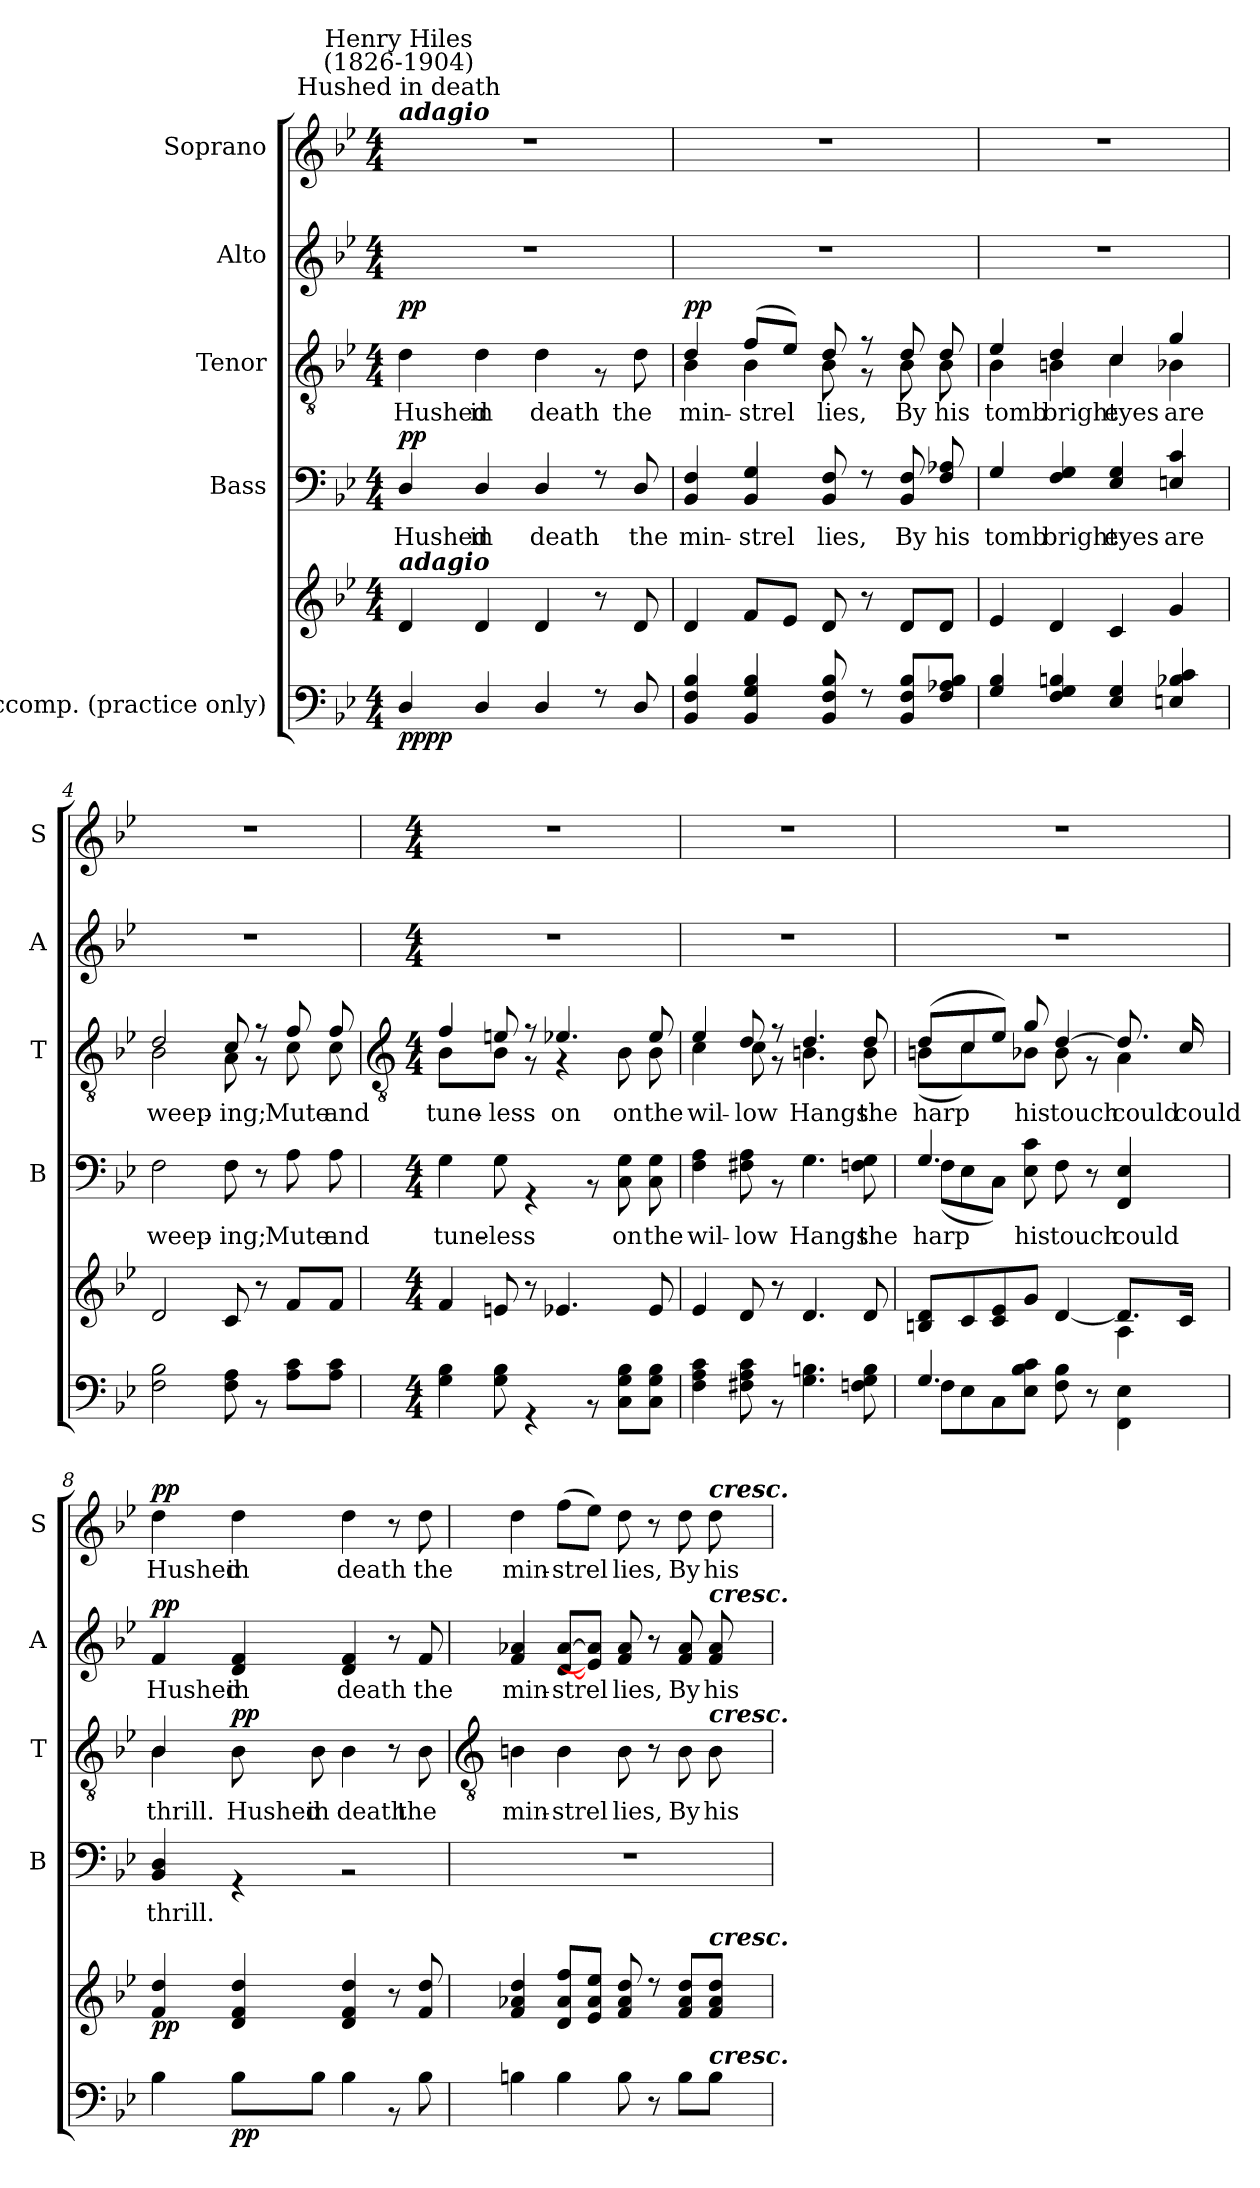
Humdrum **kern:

**kern	**kern	**dynam	**kern	**text	**dynam	**kern	**text	**dynam	**kern	**text	**dynam	**kern	**text	**dynam
*part5	*part5	*part5	*part4	*part4	*part4	*part3	*part3	*part3	*part2	*part2	*part2	*part1	*part1	*part1
*staff6	*staff5	*staff5/6	*staff4	*staff4	*staff4	*staff3	*staff3	*staff3	*staff2	*staff2	*staff2	*staff1	*staff1	*staff1
*I"Accomp. (practice only)	*	*	*I"Bass	*	*	*I"Tenor	*	*	*I"Alto	*	*	*I"Soprano	*	*
*	*	*	*I'B	*	*	*I'T	*	*	*I'A	*	*	*I'S	*	*
*clefF4	*clefG2	*	*clefF4	*	*	*clefGv2	*	*	*clefG2	*	*	*clefG2	*	*
*k[b-e-]	*k[b-e-]	*	*k[b-e-]	*	*	*k[b-e-]	*	*	*k[b-e-]	*	*	*k[b-e-]	*	*
*B-:	*B-:	*	*B-:	*	*	*B-:	*	*	*B-:	*	*	*B-:	*	*
*M4/4	*M4/4	*	*M4/4	*	*	*M4/4	*	*	*M4/4	*	*	*M4/4	*	*
*MM54	*MM54	*	*MM54	*	*	*MM54	*	*	*MM54	*	*	*MM54	*	*
=1	=1	=1	=1	=1	=1	=1	=1	=1	=1	=1	=1	=1	=1	=1
*^	*	*	*	*	*	*	*	*	*	*	*	*	*	*
!	!	!	!	!	!	!	!	!	!	!	!	!	!LO:TX:a:Bi:t=adagio	!	!
!	!	!	!	!	!	!	!	!	!	!	!	!	!LO:TX:a:cj:t=Hushed in death	!	!
!	!	!	!	!	!	!	!	!	!	!	!	!	!LO:TX:a:cj:t=Henry Hiles\n(1826-1904)	!	!
!	!	!LO:TX:a:Bi:t=adagio	!	!	!	!	!	!	!	!	!	!	!	!	!
!	!	!	!LO:DY:b=2	!	!LO:LY:b	!	!	!LO:LY:b	!	!	!	!	!	!	!
*	*	*	*	*^	*	*	*^	*	*	*	*	*	*	*	*
!	!	!	!LO:DY:n=1:b	!	!	!	!LO:DY:b	!	!	!	!LO:DY:b	!	!	!	!	!	!
4D	1ryy	4d	pp pp	4D	1ryy	Hushed	pp	1ryy	4d\	Hushed	pp	1r	.	.	1r	.	.
!	!	!	!	!	!	!LO:LY:b	!	!	!	!LO:LY:b	!	!	!	!	!	!	!
4D	.	4d	.	4D	.	in	.	.	4d\	in	.	.	.	.	.	.	.
!	!	!	!	!	!	!LO:LY:b	!	!	!	!LO:LY:b	!	!	!	!	!	!	!
4D	.	4d	.	4D	.	death	.	.	4d\	death	.	.	.	.	.	.	.
8r	.	8r	.	8r	.	.	.	.	8r	.	.	.	.	.	.	.	.
!	!	!	!	!	!	!LO:LY:b	!	!	!	!LO:LY:b	!	!	!	!	!	!	!
8D	.	8d	.	8D	.	the	.	.	8d\	the	.	.	.	.	.	.	.
=2	=2	=2	=2	=2	=2	=2	=2	=2	=2	=2	=2	=2	=2	=2	=2	=2	=2
!	!	!	!	!	!	!LO:LY:b	!	!	!	!LO:LY:b	!LO:DY:b	!	!	!	!	!	!
4BB- 4F 4B-	1ryy	4d	.	4BB- 4F	1ryy	min-	.	4d/	4B-\	min-	pp	1r	.	.	1r	.	.
!	!	!	!	!	!	!LO:LY:b	!	!	!	!LO:LY:b	!	!	!	!	!	!	!
4BB- 4G 4B-	.	8fL	.	4BB- 4G	.	-strel	.	(>8f/L	4B-\	-strel	.	.	.	.	.	.	.
.	.	8e-J	.	.	.	.	.	8e-/J)	.	.	.	.	.	.	.	.	.
!	!	!	!	!	!	!LO:LY:b	!	!	!	!LO:LY:b	!	!	!	!	!	!	!
8BB- 8F 8B-	.	8d	.	8BB- 8F	.	lies,	.	8d/	8B-\	lies,	.	.	.	.	.	.	.
8r	.	8r	.	8r	.	.	.	8r	8r	.	.	.	.	.	.	.	.
!	!	!	!	!	!	!LO:LY:b	!	!	!	!LO:LY:b	!	!	!	!	!	!	!
8BB- 8F 8B-L	.	8dL	.	8BB- 8F	.	By	.	8d/	8B-\	By	.	.	.	.	.	.	.
!	!	!	!	!	!	!LO:LY:b	!	!	!	!LO:LY:b	!	!	!	!	!	!	!
8F 8A-X 8B-J	.	8dJ	.	8F 8A-X	.	his	.	8d/	8B-\	his	.	.	.	.	.	.	.
=3	=3	=3	=3	=3	=3	=3	=3	=3	=3	=3	=3	=3	=3	=3	=3	=3	=3
!	!	!	!	!	!	!LO:LY:b	!	!	!	!LO:LY:b	!	!	!	!	!	!	!
4G 4B-	1ryy	4e-	.	4G	1ryy	tomb	.	4e-/	4B-\	tomb	.	1r	.	.	1r	.	.
!	!	!	!	!	!	!LO:LY:b	!	!	!	!LO:LY:b	!	!	!	!	!	!	!
4F 4G 4Bn	.	4d	.	4F 4G	.	bright	.	4d/	4Bn\	bright	.	.	.	.	.	.	.
!	!	!	!	!	!	!LO:LY:b	!	!	!	!LO:LY:b	!	!	!	!	!	!	!
4E- 4G	.	4c	.	4E- 4G	.	eyes	.	4c/	4c\	eyes	.	.	.	.	.	.	.
!	!	!	!	!	!	!LO:LY:b	!	!	!	!LO:LY:b	!	!	!	!	!	!	!
4En 4B-X 4c	.	4g	.	4En 4c	.	are	.	4g/	4B-X\	are	.	.	.	.	.	.	.
=4	=4	=4	=4	=4	=4	=4	=4	=4	=4	=4	=4	=4	=4	=4	=4	=4	=4
!	!	!	!	!	!	!LO:LY:b	!	!	!	!LO:LY:b	!	!	!	!	!	!	!
1ryy	2F\ 2B-\	2d	.	2F	2ryy	weep-	.	2d/	2B-\	weep-	.	1r	.	.	1r	.	.
!	!	!	!	!	!	!LO:LY:b	!	!	!	!LO:LY:b	!	!	!	!	!	!	!
.	8F\ 8A\	8c	.	8F	8ryy	-ing;	.	8c/	8A\	-ing;	.	.	.	.	.	.	.
.	8r	8r	.	8r	4.ryy	.	.	8r	8r	.	.	.	.	.	.	.	.
!	!	!	!	!	!	!LO:LY:b	!	!	!	!LO:LY:b	!	!	!	!	!	!	!
.	8A\ 8c\L	8fL	.	8A	.	Mute	.	8f/	8c\	Mute	.	.	.	.	.	.	.
!	!	!	!	!	!	!LO:LY:b	!	!	!	!LO:LY:b	!	!	!	!	!	!	!
.	8A\ 8c\J	8fJ	.	8A	.	and	.	8f/	8c\	and	.	.	.	.	.	.	.
!!LO:LB:g=z
=5	=5	=5	=5	=5	=5	=5	=5	=5	=5	=5	=5	=5	=5	=5	=5	=5	=5
*	*	*	*	*	*	*	*	*clefGv2	*	*	*	*	*	*	*	*	*
*M4/4	*	*M4/4	*	*M4/4	*	*	*	*M4/4	*	*	*	*M4/4	*	*	*M4/4	*	*
!	!	!	!	!	!	!LO:LY:b	!	!	!	!LO:LY:b	!	!	!	!	!	!	!
1ryy	4G\ 4B-\	4f	.	1ryy	4G\	tune-	.	4f/	4B-\	tune-	.	1r	.	.	1r	.	.
!	!	!	!	!	!	!LO:LY:b	!	!	!	!LO:LY:b	!	!	!	!	!	!	!
.	8G\ 8B-\	8en	.	.	8G\	-less	.	8en/	8B-\J	-less	.	.	.	.	.	.	.
.	4r	8r	.	.	4r	.	.	8r	8r	.	.	.	.	.	.	.	.
!	!	!	!	!	!	!	!	!	!	!LO:LY:a	!	!	!	!	!	!	!
.	.	4.e-X	.	.	.	.	.	4.e-X/	4r	on	.	.	.	.	.	.	.
.	8r	.	.	.	8r	.	.	.	.	.	.	.	.	.	.	.	.
!	!	!	!	!	!	!LO:LY:b	!	!	!	!LO:LY:b	!	!	!	!	!	!	!
.	8C\ 8G\ 8B-\L	.	.	.	8C\ 8G\	on	.	.	8B-\	on	.	.	.	.	.	.	.
!	!	!	!	!	!	!LO:LY:b	!	!	!	!LO:LY:a	!	!	!	!	!	!	!
!	!	!	!	!	!	!	!	!	!	!LO:LY:b	!	!	!	!	!	!	!
.	8C\ 8G\ 8B-\J	8e-	.	.	8C\ 8G\	the	.	8e-/L	8B-\	the	.	.	.	.	.	.	.
=6	=6	=6	=6	=6	=6	=6	=6	=6	=6	=6	=6	=6	=6	=6	=6	=6	=6
!	!	!	!	!	!	!LO:LY:b	!	!	!	!LO:LY:b	!	!	!	!	!	!	!
1ryy	4F\ 4A\ 4c\	4e-	.	1ryy	4F\ 4A\	wil-	.	4e-/	4c\	wil-	.	1r	.	.	1r	.	.
!	!	!	!	!	!	!LO:LY:b	!	!	!	!LO:LY:b	!	!	!	!	!	!	!
.	8F#X\ 8A\ 8c\	8d	.	.	8F#X\ 8A\	-low	.	8d/	8c\	-low	.	.	.	.	.	.	.
.	8r	8r	.	.	8r	.	.	8r	8r	.	.	.	.	.	.	.	.
!	!	!	!	!	!	!LO:LY:b	!	!	!	!LO:LY:b	!	!	!	!	!	!	!
.	4.G\ 4.Bn\	4.d	.	.	4.G\	Hangs	.	4.d/	4.Bn\	Hangs	.	.	.	.	.	.	.
!	!	!	!	!	!	!LO:LY:b	!	!	!	!LO:LY:b	!	!	!	!	!	!	!
.	8Fn\ 8G\ 8B\	8d	.	.	8Fn\ 8G\	the	.	8d/	8B\	the	.	.	.	.	.	.	.
=7	=7	=7	=7	=7	=7	=7	=7	=7	=7	=7	=7	=7	=7	=7	=7	=7	=7
*	*	*^	*	*	*	*	*	*	*	*	*	*	*	*	*	*	*
!	!	!	!	!	!	!	!LO:LY:b	!	!	!	!LO:LY:a	!	!	!	!	!	!	!
!	!	!	!	!	!	!	!	!	!	!	!LO:LY:b	!	!	!	!	!	!	!
4.G/	8F\L	8Bn 8dL	2.ryy	.	4.G/	(<8FL	harp	.	(>8dL	(<8Bn\L	harp	.	1r	.	.	1r	.	.
.	8E-\	8c	.	.	.	8E-	.	.	8c	4c\)	.	.	.	.	.	.	.	.
.	8C\	8c 8e-	.	.	.	8CJ)	.	.	8e-J)	.	.	.	.	.	.	.	.	.
!	!	!	!	!	!	!	!LO:LY:b	!	!	!	!LO:LY:a	!	!	!	!	!	!	!
!	!	!	!	!	!	!	!	!	!	!	!LO:LY:b	!	!	!	!	!	!	!
8ryy	8E-\ 8B-\ 8c\J	8gJ	.	.	2ryy	8E-\ 8c\	his	.	8g/	8B-X\J	his	.	.	.	.	.	.	.
!	!	!	!	!	!	!	!LO:LY:b	!	!	!	!LO:LY:a	!	!	!	!	!	!	!
!	!	!	!	!	!	!	!	!	!	!	!LO:LY:b	!	!	!	!	!	!	!
4ryy	8F\ 8B-\	[4d	.	.	.	8F\	touch	.	[4d/	8B-\	touch	.	.	.	.	.	.	.
.	8r	.	.	.	.	8r	.	.	.	8r	.	.	.	.	.	.	.	.
!	!	!	!	!	!	!	!LO:LY:b	!	!	!	!LO:LY:b	!	!	!	!	!	!	!
4ryy	4FF\ 4E-\	8.dL]	4A\	.	.	4FF/ 4E-/	could	.	8.d/]	4A\	could	.	.	.	.	.	.	.
.	.	.	.	.	8ryy	.	.	.	.	.	.	.	.	.	.	.	.	.
!	!	!	!	!	!	!	!	!	!	!	!LO:LY:a	!	!	!	!	!	!	!
.	.	16cJ	.	.	.	.	.	.	16c/	.	could	.	.	.	.	.	.	.
*	*	*v	*v	*	*	*	*	*	*	*	*	*	*	*	*	*	*	*
=8	=8	=8	=8	=8	=8	=8	=8	=8	=8	=8	=8	=8	=8	=8	=8	=8	=8
!	!	!	!	!	!	!LO:LY:b	!	!	!	!LO:LY:a	!	!	!	!	!	!	!
!	!	!	!LO:DY:b	!	!	!	!	!	!	!LO:LY:b	!	!	!LO:LY:b	!LO:DY:b	!	!LO:LY:b	!LO:DY:b
1ryy	4B-\	4f 4dd	pp	1ryy	4BB-/ 4D/	thrill.	.	4B-/	4B-\	thrill.	.	4f	Hushed	pp	4dd	Hushed	pp
!	!	!	!LO:DY:b=2	!	!	!	!	!	!	!LO:LY:b	!LO:DY:b	!	!LO:LY:b	!	!	!LO:LY:b	!
.	8B-\L	4d 4f 4dd	pp	.	4r	.	.	2.ryy	8B-\	Hushed	pp	4d 4f	in	.	4dd	in	.
!	!	!	!	!	!	!	!	!	!	!LO:LY:b	!	!	!	!	!	!	!
.	8B-\J	.	.	.	.	.	.	.	8B-\	in	.	.	.	.	.	.	.
!	!	!	!	!	!	!	!	!	!	!LO:LY:b	!	!	!LO:LY:b	!	!	!LO:LY:b	!
.	4B-\	4d 4f 4dd	.	.	2r	.	.	.	4B-\	death	.	4d 4f	death	.	4dd	death	.
.	8r	8r	.	.	.	.	.	.	8r	.	.	8r	.	.	8r	.	.
!	!	!	!	!	!	!	!	!	!	!LO:LY:b	!	!	!LO:LY:b	!	!	!LO:LY:b	!
.	8B-\	8f 8dd	.	.	.	.	.	.	8B-\	the	.	8f	the	.	8dd	the	.
*	*	*	*	*v	*v	*	*	*	*	*	*	*	*	*	*	*	*
*v	*v	*	*	*	*	*	*v	*v	*	*	*	*	*	*	*	*
!!LO:LB:g=z
=9	=9	=9	=9	=9	=9	=9	=9	=9	=9	=9	=9	=9	=9	=9
*	*	*	*	*	*	*clefGv2	*	*	*	*	*	*	*	*
*^	*^	*	*	*	*	*^	*	*	*	*	*	*	*	*
!	!	!	!	!	!	!	!	!	!	!LO:LY:b	!	!	!LO:LY:b	!	!	!LO:LY:b	!
*v	*v	*	*	*	*	*	*	*v	*v	*	*	*	*	*	*	*	*
4Bn	4f 4a-X 4dd	1ryy	.	1r	.	.	4Bn	min-	.	4f 4a-X	min-	.	4dd	min-	.
!	!	!	!	!	!	!	!	!LO:LY:b	!	!	!LO:LY:b	!	!	!LO:LY:b	!
4B	8d 8a- 8ffL	.	.	.	.	.	4B	-strel	.	[8d [8a-L	-strel	.	(>8ffL	-strel	.
.	8e- 8a- 8ee-J	.	.	.	.	.	.	.	.	8e-] 8a-]J	.	.	8ee-J)	.	.
!	!	!	!	!	!	!	!	!LO:LY:b	!	!	!LO:LY:b	!	!	!LO:LY:b	!
8B	8f 8a- 8dd	.	.	.	.	.	8B	lies,	.	8f 8a-	lies,	.	8dd	lies,	.
8r	8r	.	.	.	.	.	8r	.	.	8r	.	.	8r	.	.
!	!	!	!	!	!	!	!	!LO:LY:b	!	!	!LO:LY:b	!	!	!LO:LY:b	!
8BL	8f 8a- 8ddL	.	.	.	.	.	8B	By	.	8f 8a-	By	.	8dd	By	.
!	!	!	!	!	!	!	!	!	!	!	!	!	!LO:TX:a:Bi:t=cresc.	!	!
!	!	!	!	!	!	!	!	!	!	!LO:TX:a:Bi:t=cresc.	!	!	!	!	!
!	!	!	!	!	!	!	!LO:TX:a:Bi:t=cresc.	!	!	!	!	!	!	!	!
!	!LO:TX:a:Bi:t=cresc.	!	!	!	!	!	!	!	!	!	!	!	!	!	!
!LO:TX:a:Bi:t=cresc.	!	!	!	!	!	!	!	!	!	!	!	!	!	!	!
!	!	!	!	!	!	!	!	!LO:LY:b	!	!	!LO:LY:b	!	!	!LO:LY:b	!
8BJ	8f 8a- 8ddJ	.	.	.	.	.	8B	his	.	8f 8a-	his	.	8dd	his	.
*	*v	*v	*	*	*	*	*	*	*	*	*	*	*	*	*
=	=	=	=	=	=	=	=	=	=	=	=	=	=	=
*-	*-	*-	*-	*-	*-	*-	*-	*-	*-	*-	*-	*-	*-	*-
